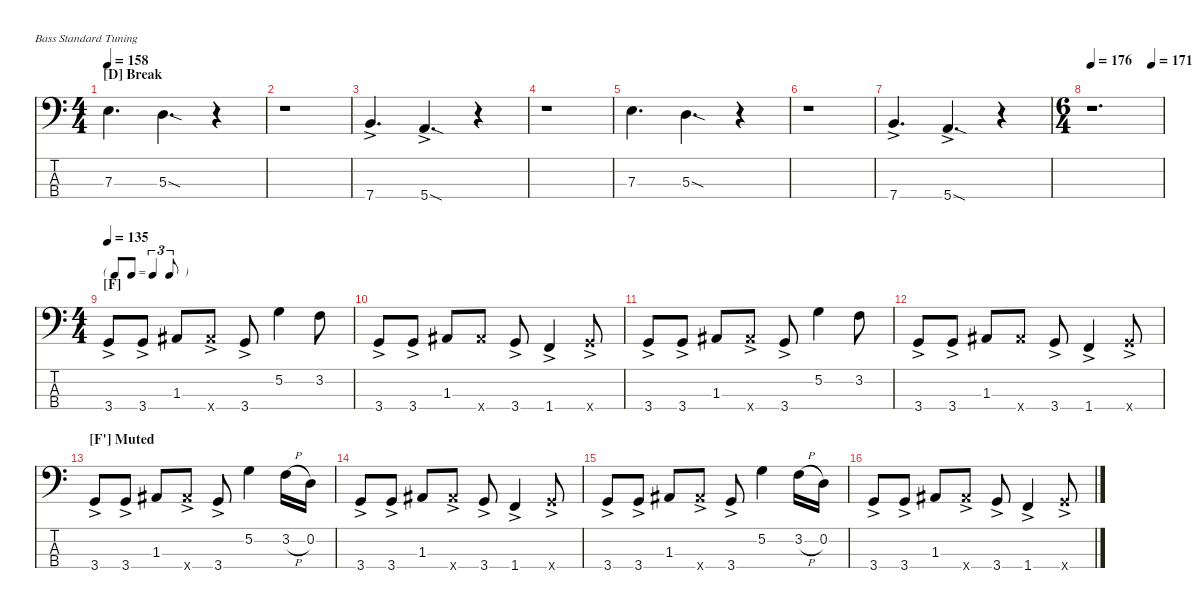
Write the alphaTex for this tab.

\defaultSystemsLayout 4
\hideDynamics
\bracketExtendMode nobrackets
\singleTrackTrackNamePolicy hidden
\multiTrackTrackNamePolicy hidden
\firstSystemTrackNameMode fullname
\firstSystemTrackNameOrientation horizontal
\otherSystemsTrackNameOrientation horizontal
\track ("Bass" "E-Bass") {instrument electricbassfinger}
\staff {score tabs}
\tuning (G2 D2 A1 E1)
\ts (4 4)
\section ("D" "Break")
\scale
0.296651
\tempo 158
\accidentals auto
\clef f4
\ottava regular
\simile none
\scale
0.319277
\ks c
7.3.4{d dy ff beam Down} 5.3{sod}.4{d beam Down} r.4{beam Down} |
\scale
0.150718
\scale
0.180723 r.1{beam Down} |
\scale
0.401914
\scale
0.319277 7.4{ac}.4{d beam Up} 5.4{sod ac}.4{d beam Up} r.4{beam Up} |
\scale
0.150718
\scale
0.180723 r.1{beam Down} |
\scale
0.280543
\scale
0.302857 7.3.4{d beam Down} 5.3{sod}.4{d beam Down} r.4{beam Down} |
\scale
0.142534
\scale
0.171429 r.1{beam Down} |
\scale
0.38009
\scale
0.302857 7.4{ac}.4{d beam Up} 5.4{sod ac}.4{d beam Up} r.4{beam Up} |
\ts (6 4)
\scale
0.196833
\tempo 176
\tempo (171 0.85)
\scale
0.222857 r.1{d beam Down} |
\ts (4 4)
\tf triplet8th
\section ("F" "")
\scale
0.275862
\tempo 135
\scale
0.268802 3.4{ac}.8{beam Up} 3.4{ac}.8{beam Up} 1.3{acc #}.8{beam Up} 6.4{ac x acc #}.8{beam Up} 3.4{ac}.8{beam Up} 5.2.4{beam Down} 3.2.8{beam Down} |
\scale
0.241379
\scale
0.243733 3.4{ac}.8{beam Up} 3.4{ac}.8{beam Up} 1.3{acc #}.8{beam Up} 6.4{x acc #}.8{beam Up} 3.4{ac}.8{beam Up} 1.4{ac}.4{beam Up} 3.4{ac x}.8{beam Up} |
\scale
0.241379
\scale
0.243733 3.4{ac}.8{beam Up} 3.4{ac}.8{beam Up} 1.3{acc #}.8{beam Up} 6.4{ac x acc #}.8{beam Up} 3.4{ac}.8{beam Up} 5.2.4{beam Down} 3.2.8{beam Down} |
\scale
0.241379
\scale
0.243733 3.4{ac}.8{beam Up} 3.4{ac}.8{beam Up} 1.3{acc #}.8{beam Up} 6.4{x acc #}.8{beam Up} 3.4{ac}.8{beam Up} 1.4{ac}.4{beam Up} 3.4{ac x}.8{beam Up} |
\section ("F'" "Muted")
\scale
0.25 3.4{ac}.8{dy f beam Up} 3.4{ac}.8{beam Up} 1.3{acc #}.8{beam Up} 6.4{ac x acc #}.8{beam Up} 3.4{ac}.8{beam Up} 5.2.4{beam Down} 3.2{h}.16{beam Down} 0.2.16{beam Down} |
\scale
0.25 3.4{ac}.8{beam Up} 3.4{ac}.8{beam Up} 1.3{acc #}.8{beam Up} 6.4{ac x acc #}.8{beam Up} 3.4{ac}.8{beam Up} 1.4{ac}.4{beam Up} 3.4{ac x}.8{beam Up} |
\scale
0.25 3.4{ac}.8{beam Up} 3.4{ac}.8{beam Up} 1.3{acc #}.8{beam Up} 6.4{ac x acc #}.8{beam Up} 3.4{ac}.8{beam Up} 5.2.4{beam Down} 3.2{h}.16{beam Down} 0.2.16{beam Down} |
\scale
0.25 3.4{ac}.8{beam Up} 3.4{ac}.8{beam Up} 1.3{acc #}.8{beam Up} 6.4{ac x acc #}.8{beam Up} 3.4{ac}.8{beam Up} 1.4{ac}.4{beam Up} 3.4{ac x}.8{beam Up}
